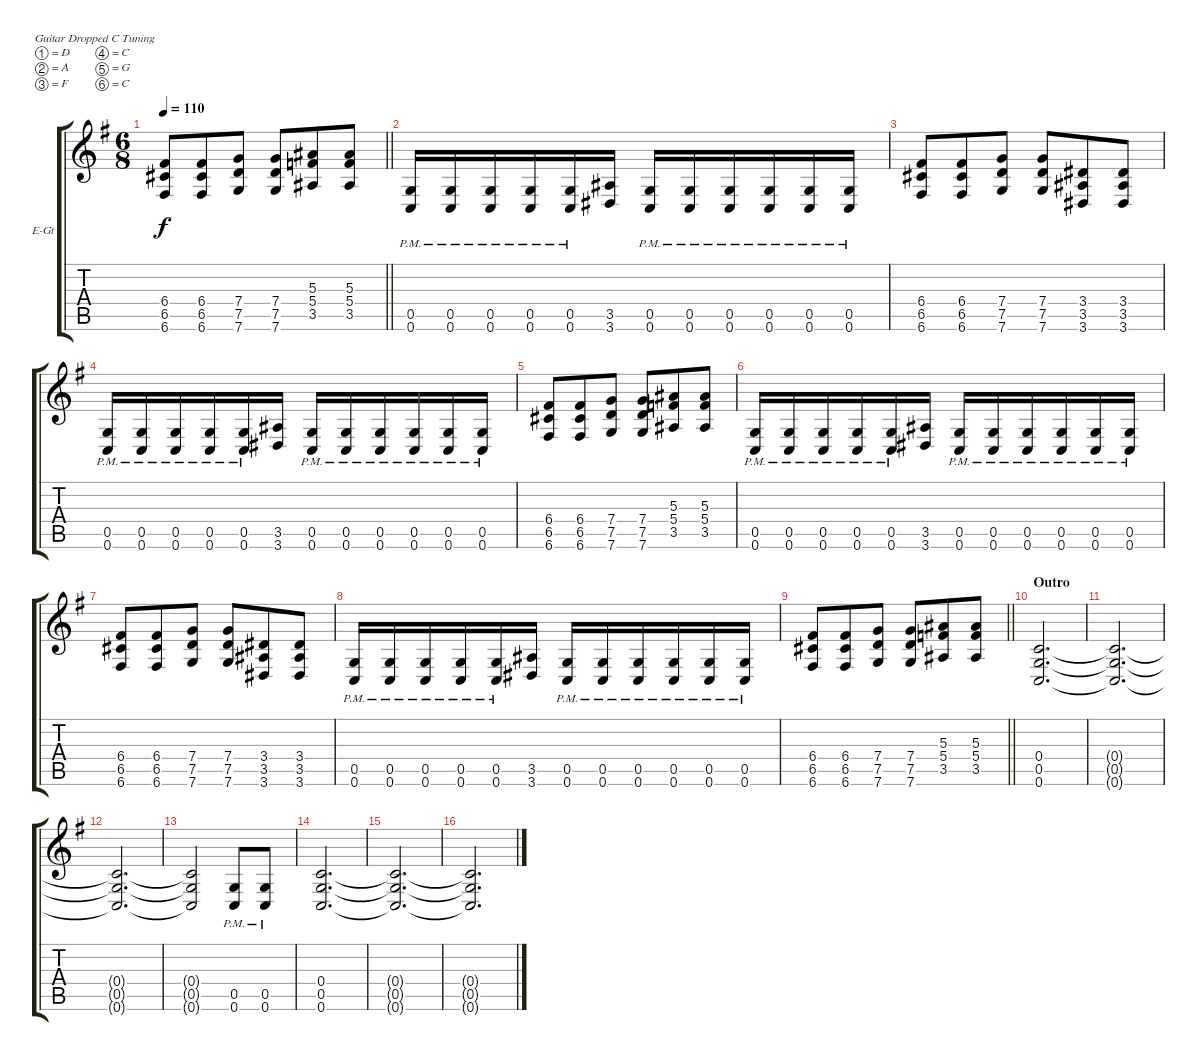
\bracketExtendMode groupsimilarinstruments
\firstSystemTrackNameOrientation horizontal
\otherSystemsTrackNameOrientation horizontal
\track ("Electric Guitar 1" "E-Gt") {instrument distortionguitar}
\staff {score tabs}
\tuning (D4 A3 F3 C3 G2 C2)
\ts (6 8)
\tempo 110
\clef g2
\barLineRight lightlight
\ks eminor
(6.6 6.5 6.4).8{dy f} (6.6 6.5 6.4).8 (7.6 7.5 7.4).8 (7.6 7.5 7.4).8 (3.5 5.4 5.3).8 (3.5 5.4 5.3).8 |
(0.6{pm} 0.5{pm}).16 (0.6{pm} 0.5{pm}).16 (0.6{pm} 0.5{pm}).16 (0.6{pm} 0.5{pm}).16 (0.6{pm} 0.5{pm}).16 (3.6 3.5).16 (0.6{pm} 0.5{pm}).16 (0.6{pm} 0.5{pm}).16 (0.6{pm} 0.5{pm}).16 (0.6{pm} 0.5{pm}).16 (0.6{pm} 0.5{pm}).16 (0.6{pm} 0.5{pm}).16 |
(6.6 6.5 6.4).8 (6.6 6.5 6.4).8 (7.6 7.5 7.4).8 (7.6 7.5 7.4).8 (3.6 3.5 3.4).8 (3.6 3.5 3.4).8 |
(0.6{pm} 0.5{pm}).16 (0.6{pm} 0.5{pm}).16 (0.6{pm} 0.5{pm}).16 (0.6{pm} 0.5{pm}).16 (0.6{pm} 0.5{pm}).16 (3.6 3.5).16 (0.6{pm} 0.5{pm}).16 (0.6{pm} 0.5{pm}).16 (0.6{pm} 0.5{pm}).16 (0.6{pm} 0.5{pm}).16 (0.6{pm} 0.5{pm}).16 (0.6{pm} 0.5{pm}).16 |
(6.6 6.5 6.4).8 (6.6 6.5 6.4).8 (7.6 7.5 7.4).8 (7.6 7.5 7.4).8 (3.5 5.4 5.3).8 (3.5 5.4 5.3).8 |
(0.6{pm} 0.5{pm}).16 (0.6{pm} 0.5{pm}).16 (0.6{pm} 0.5{pm}).16 (0.6{pm} 0.5{pm}).16 (0.6{pm} 0.5{pm}).16 (3.6 3.5).16 (0.6{pm} 0.5{pm}).16 (0.6{pm} 0.5{pm}).16 (0.6{pm} 0.5{pm}).16 (0.6{pm} 0.5{pm}).16 (0.6{pm} 0.5{pm}).16 (0.6{pm} 0.5{pm}).16 |
(6.6 6.5 6.4).8 (6.6 6.5 6.4).8 (7.6 7.5 7.4).8 (7.6 7.5 7.4).8 (3.6 3.5 3.4).8 (3.6 3.5 3.4).8 |
(0.6{pm} 0.5{pm}).16 (0.6{pm} 0.5{pm}).16 (0.6{pm} 0.5{pm}).16 (0.6{pm} 0.5{pm}).16 (0.6{pm} 0.5{pm}).16 (3.6 3.5).16 (0.6{pm} 0.5{pm}).16 (0.6{pm} 0.5{pm}).16 (0.6{pm} 0.5{pm}).16 (0.6{pm} 0.5{pm}).16 (0.6{pm} 0.5{pm}).16 (0.6{pm} 0.5{pm}).16 |
\barLineRight lightlight
(6.6 6.5 6.4).8 (6.6 6.5 6.4).8 (7.6 7.5 7.4).8 (7.6 7.5 7.4).8 (3.5 5.4 5.3).8 (3.5 5.4 5.3).8 |
\section ("" "Outro")
(0.6 0.5 0.4).2{d} |
(0.4{t} 0.5{t} 0.6{t}).2{d} |
(0.4{t} 0.5{t} 0.6{t}).2{d} |
(0.4{t} 0.5{t} 0.6{t}).2 (0.6{pm} 0.5{pm}).8 (0.6{pm} 0.5{pm}).8 |
(0.6 0.5 0.4).2{d} |
(0.4{t} 0.5{t} 0.6{t}).2{d} |
(0.4{t} 0.5{t} 0.6{t}).2{d}
